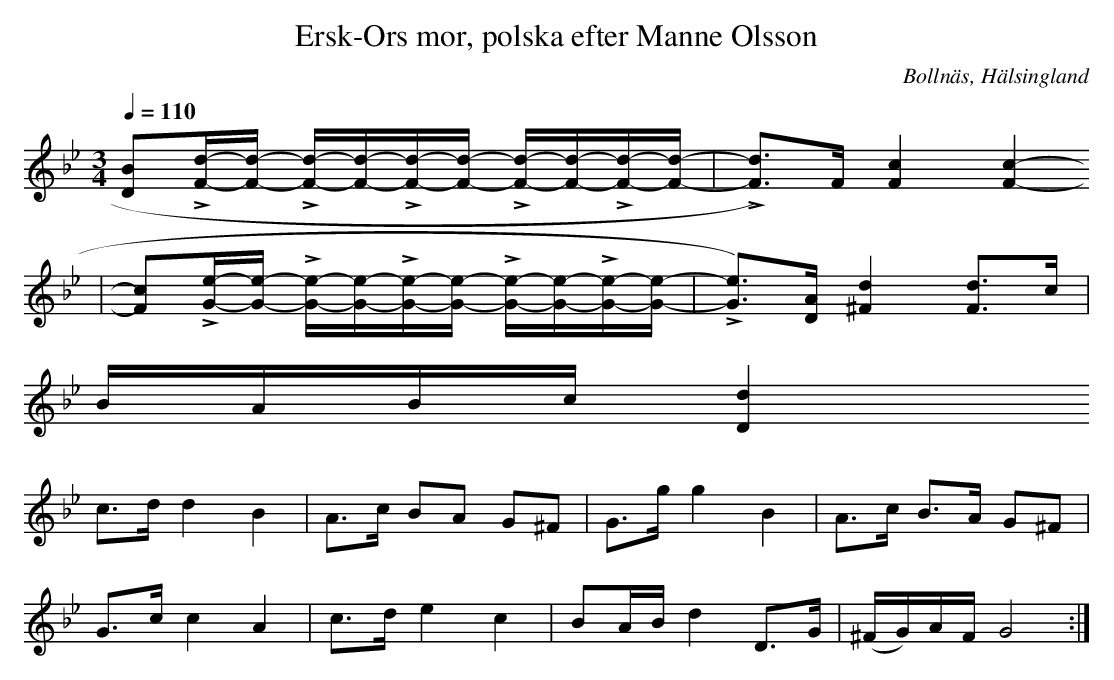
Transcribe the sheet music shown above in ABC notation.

X:1
T: Ersk-Ors mor, polska efter Manne Olsson
O:Bollnäs, Hälsingland
M:3/4
L:1/8
Q:1/4=110
K:Gm
[D B]L[F/d/]-[F/d/] - L[F/d/]-[F/d/]-L[F/d/]-[F/d/] - L[F/d/]-[F/d/]-L[F/d/]-[F/d/]-| L[F d])>F [-F2 c2] [F2 c2]-
|[F c]L[G/e/]-[G/e/] - L[G/e/]-[G/e/]-L[G/e/]-[G/e/] - L[G/e/]-[G/e/]-L[G/e/]-[G/e/]-| L[Ge])>[D A] [^F2 d2] [F d]>c|
B/A/B/c/ [D2 d2]
c>d    d2       B2           | A>c    BA       G^F       | G>g    g2 B2     | A>c         B>A G^F  |
G>c    c2       A2           | c>d    e2       c2        | BA/B/  d2 D>G   | (^F/G/)A/F/ G4      :|
